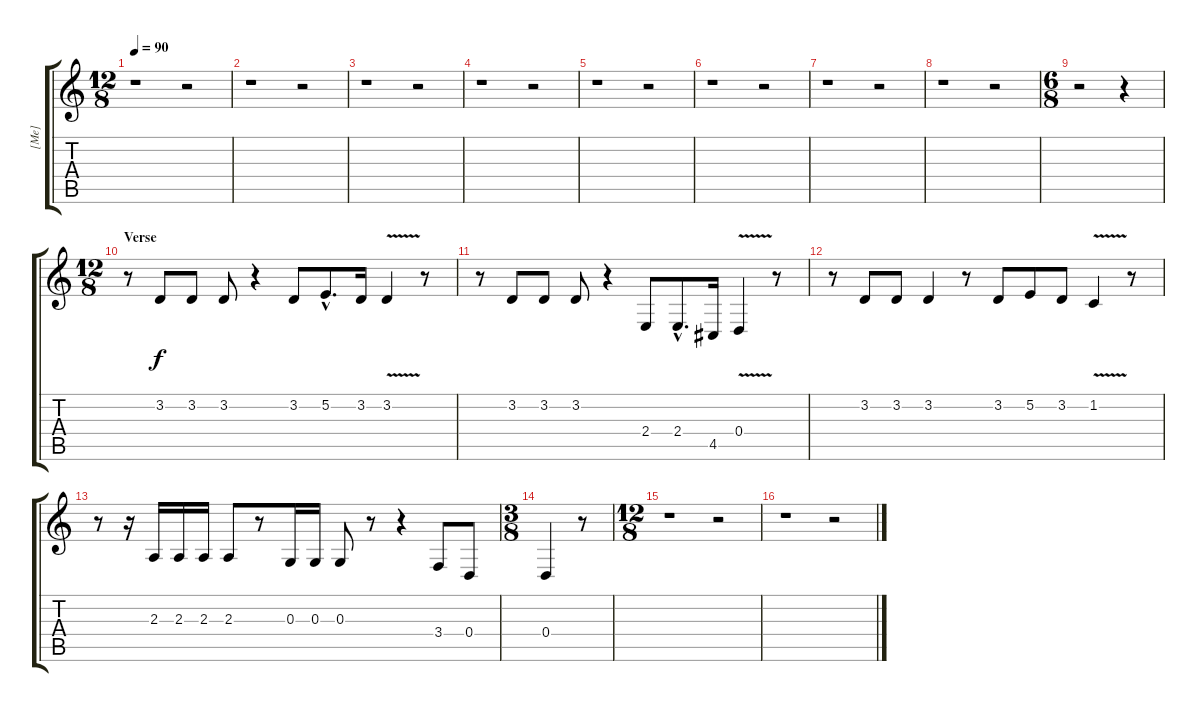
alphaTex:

\track ("[Me]" "[Me]") {instrument altosax}
\staff {score tabs}
\tuning (E4 B3 G3 D3 A2 E2) {hide}
\ts (12 8)
\tempo 90
\clef g2
\ks c
r.1{dy f instrument altosax} r.2 |
r.1 r.2 |
r.1 r.2 |
r.1 r.2 |
r.1 r.2 |
r.1 r.2 |
r.1 r.2 |
r.1 r.2 |
\ts (6 8)
r.2 r.4 |
\ts (12 8)
\section ("" "Verse")
r.8 3.2.8 3.2.8 3.2.8 r.4 3.2.8 5.2{hac}.8{d} 3.2.16 3.2{v}.4 r.8 |
r.8 3.2.8 3.2.8 3.2.8 r.4 2.4.8 2.4{hac}.8{d} 4.5.16 0.4{v}.4 r.8 |
r.8 3.2.8 3.2.8 3.2.4 r.8 3.2.8 5.2.8 3.2.8 1.2{v}.4 r.8 |
r.8 r.16 2.3.16 2.3.16 2.3.16 2.3.8 r.8 0.3.16 0.3.16 0.3.8 r.8 r.4 3.4.8 0.4.8 |
\ts (3 8)
0.4.4 r.8 |
\ts (12 8)
r.1 r.2 |
r.1 r.2
